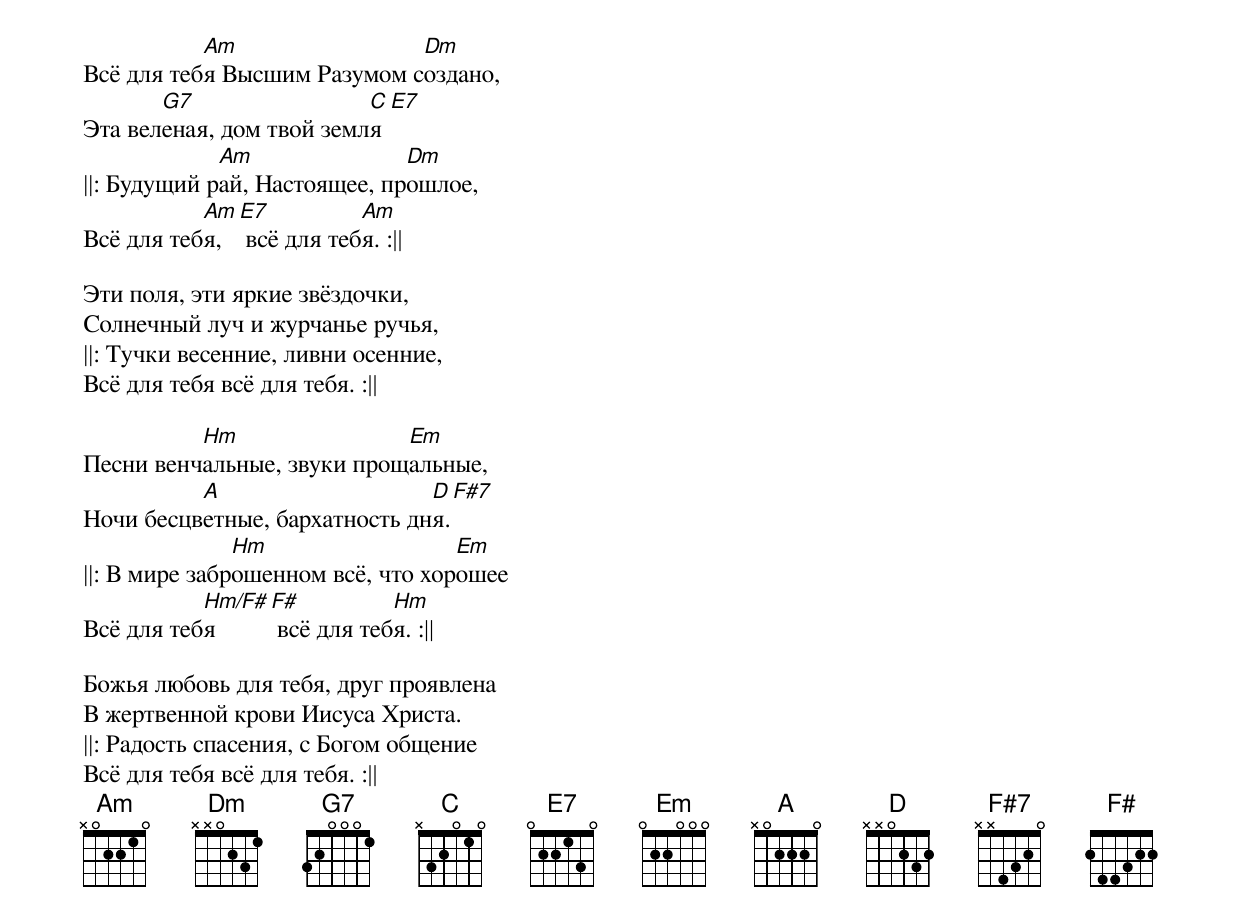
Всё для теб[Am]я Высшим Разумом с[Dm]оздано,
Эта вел[G7]еная, дом твой земл[C]я[E7]
||: Будущий р[Am]ай, Настоящее, пр[Dm]ошлое,
Всё для теб[Am]я,[E7] всё для теб[Am]я. :||

Эти поля, эти яркие звёздочки,
Солнечный луч и журчанье ручья,
||: Тучки весенние, ливни осенние,
Всё для тебя всё для тебя. :||

Песни венч[Hm]альные, звуки прощ[Em]альные,
Ночи бесцв[A]етные, бархатность дн[D]я.[F#7]
||: В мире забр[Hm]ошенном всё, что хор[Em]ошее
Всё для теб[Hm/F#]я[F#] всё для теб[Hm]я. :||

Божья любовь для тебя, друг проявлена
В жертвенной крови Иисуса Христа.
||: Радость спасения, с Богом общение
Всё для тебя всё для тебя. :||
